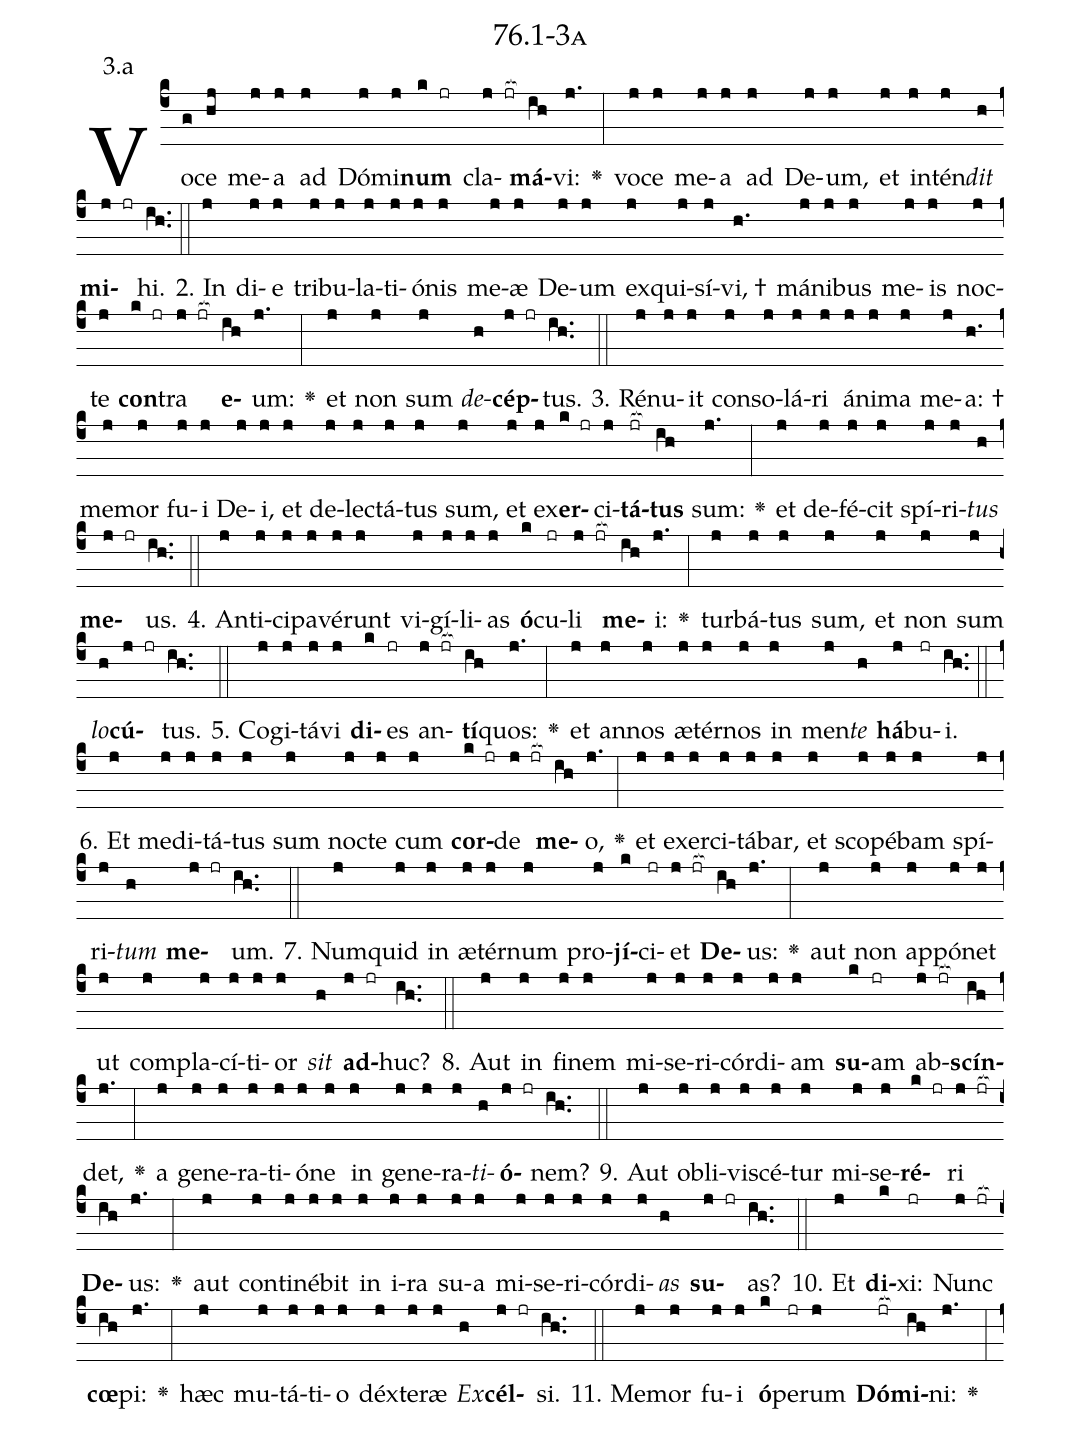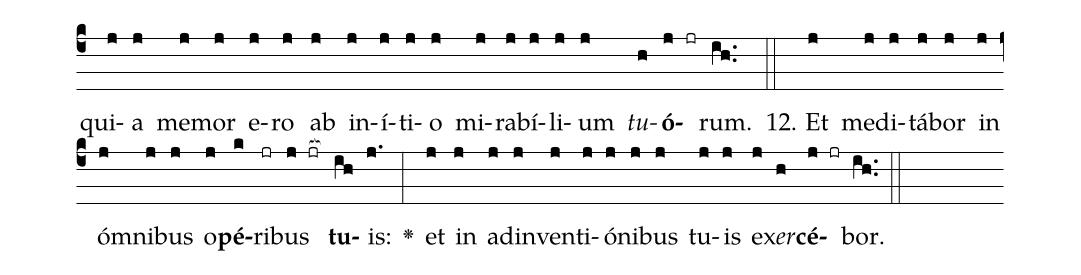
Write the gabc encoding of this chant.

name: 76.1-3a;
annotation: 3.a;
%%
(c4)Vo(g)ce(hj) me(j)a(j) ad(j) Dó(j)mi(j)<b>num</b>(k jr) cla(j jr[ocb:1{])<b>má</b>(ih[ocb:0}])vi:(j.) <v>\greheightstar</v>(:) vo(j)ce(j) me(j)a(j) ad(j) De(j)um,(j) et(j) in(j)tén(j)<i>dit</i>(h) <b>mi</b>(j jr)hi.(ih..) (::)
2. In(j) di(j)e(j) tri(j)bu(j)la(j)ti(j)ó(j)nis(j) me(j)æ(j) De(j)um(j) ex(j)qui(j)sí(j)vi, †(h.) má(j)ni(j)bus(j) me(j)is(j) noc(j)te(j) <b>con</b>(k jr)tra(j jr[ocb:1{]) <b>e</b>(ih[ocb:0}])um:(j.) <v>\greheightstar</v>(:) et(j) non(j) sum(j) <i>de</i>(h)<b>cép</b>(j jr)tus.(ih..) (::)
3. Ré(j)nu(j)it(j) con(j)so(j)lá(j)ri(j) á(j)ni(j)ma(j) me(j)a: †(h.) me(j)mor(j) fu(j)i(j) De(j)i,(j) et(j) de(j)lec(j)tá(j)tus(j) sum,(j) et(j) ex(j)<b>er</b>(k jr)ci(j)<b>tá</b>(jr[ocb:1{])<b>tus</b>(ih[ocb:0}]) sum:(j.) <v>\greheightstar</v>(:) et(j) de(j)fé(j)cit(j) spí(j)ri(j)<i>tus</i>(h) <b>me</b>(j jr)us.(ih..) (::)
4. An(j)ti(j)ci(j)pa(j)vé(j)runt(j) vi(j)gí(j)li(j)as(j) <b>ó</b>(k)cu(jr)li(j jr[ocb:1{]) <b>me</b>(ih[ocb:0}])i:(j.) <v>\greheightstar</v>(:) tur(j)bá(j)tus(j) sum,(j) et(j) non(j) sum(j) <i>lo</i>(h)<b>cú</b>(j jr)tus.(ih..) (::)
5. Co(j)gi(j)tá(j)vi(j) <b>di</b>(k)es(jr) an(j jr[ocb:1{])<b>tí</b>(ih[ocb:0}])quos:(j.) <v>\greheightstar</v>(:) et(j) an(j)nos(j) æ(j)tér(j)nos(j) in(j) men(j)<i>te</i>(h) <b>há</b>(j)bu(jr)i.(ih..) (::)
6. Et(j) me(j)di(j)tá(j)tus(j) sum(j) noc(j)te(j) cum(j) <b>cor</b>(k jr)de(j jr[ocb:1{]) <b>me</b>(ih[ocb:0}])o,(j.) <v>\greheightstar</v>(:) et(j) ex(j)er(j)ci(j)tá(j)bar,(j) et(j) sco(j)pé(j)bam(j) spí(j)ri(j)<i>tum</i>(h) <b>me</b>(j jr)um.(ih..) (::)
7. Num(j)quid(j) in(j) æ(j)tér(j)num(j) pro(j)<b>jí</b>(k)ci(jr)et(j jr[ocb:1{]) <b>De</b>(ih[ocb:0}])us:(j.) <v>\greheightstar</v>(:) aut(j) non(j) ap(j)pó(j)net(j) ut(j) com(j)pla(j)cí(j)ti(j)or(j) <i>sit</i>(h) <b>ad</b>(j jr)huc?(ih..) (::)
8. Aut(j) in(j) fi(j)nem(j) mi(j)se(j)ri(j)cór(j)di(j)am(j) <b>su</b>(k)am(jr) ab(j jr[ocb:1{])<b>scín</b>(ih[ocb:0}])det,(j.) <v>\greheightstar</v>(:) a(j) ge(j)ne(j)ra(j)ti(j)ó(j)ne(j) in(j) ge(j)ne(j)ra(j)<i>ti</i>(h)<b>ó</b>(j jr)nem?(ih..) (::)
9. Aut(j) ob(j)li(j)vi(j)scé(j)tur(j) mi(j)se(j)<b>ré</b>(k jr)ri(j jr[ocb:1{]) <b>De</b>(ih[ocb:0}])us:(j.) <v>\greheightstar</v>(:) aut(j) con(j)ti(j)né(j)bit(j) in(j) i(j)ra(j) su(j)a(j) mi(j)se(j)ri(j)cór(j)di(j)<i>as</i>(h) <b>su</b>(j jr)as?(ih..) (::)
10. Et(j) <b>di</b>(k)xi:(jr) Nunc(j jr[ocb:1{]) <b>cœ</b>(ih[ocb:0}])pi:(j.) <v>\greheightstar</v>(:) hæc(j) mu(j)tá(j)ti(j)o(j) déx(j)te(j)ræ(j) <i>Ex</i>(h)<b>cél</b>(j jr)si.(ih..) (::)
11. Me(j)mor(j) fu(j)i(j) <b>ó</b>(k)pe(jr)rum(j) <b>Dó</b>(jr[ocb:1{])<b>mi</b>(ih[ocb:0}])ni:(j.) <v>\greheightstar</v>(:) qui(j)a(j) me(j)mor(j) e(j)ro(j) ab(j) in(j)í(j)ti(j)o(j) mi(j)ra(j)bí(j)li(j)um(j) <i>tu</i>(h)<b>ó</b>(j jr)rum.(ih..) (::)
12. Et(j) me(j)di(j)tá(j)bor(j) in(j) óm(j)ni(j)bus(j) o(j)<b>pé</b>(k)ri(jr)bus(j jr[ocb:1{]) <b>tu</b>(ih[ocb:0}])is:(j.) <v>\greheightstar</v>(:) et(j) in(j) ad(j)in(j)ven(j)ti(j)ó(j)ni(j)bus(j) tu(j)is(j) ex(j)<i>er</i>(h)<b>cé</b>(j jr)bor.(ih..) (::)
